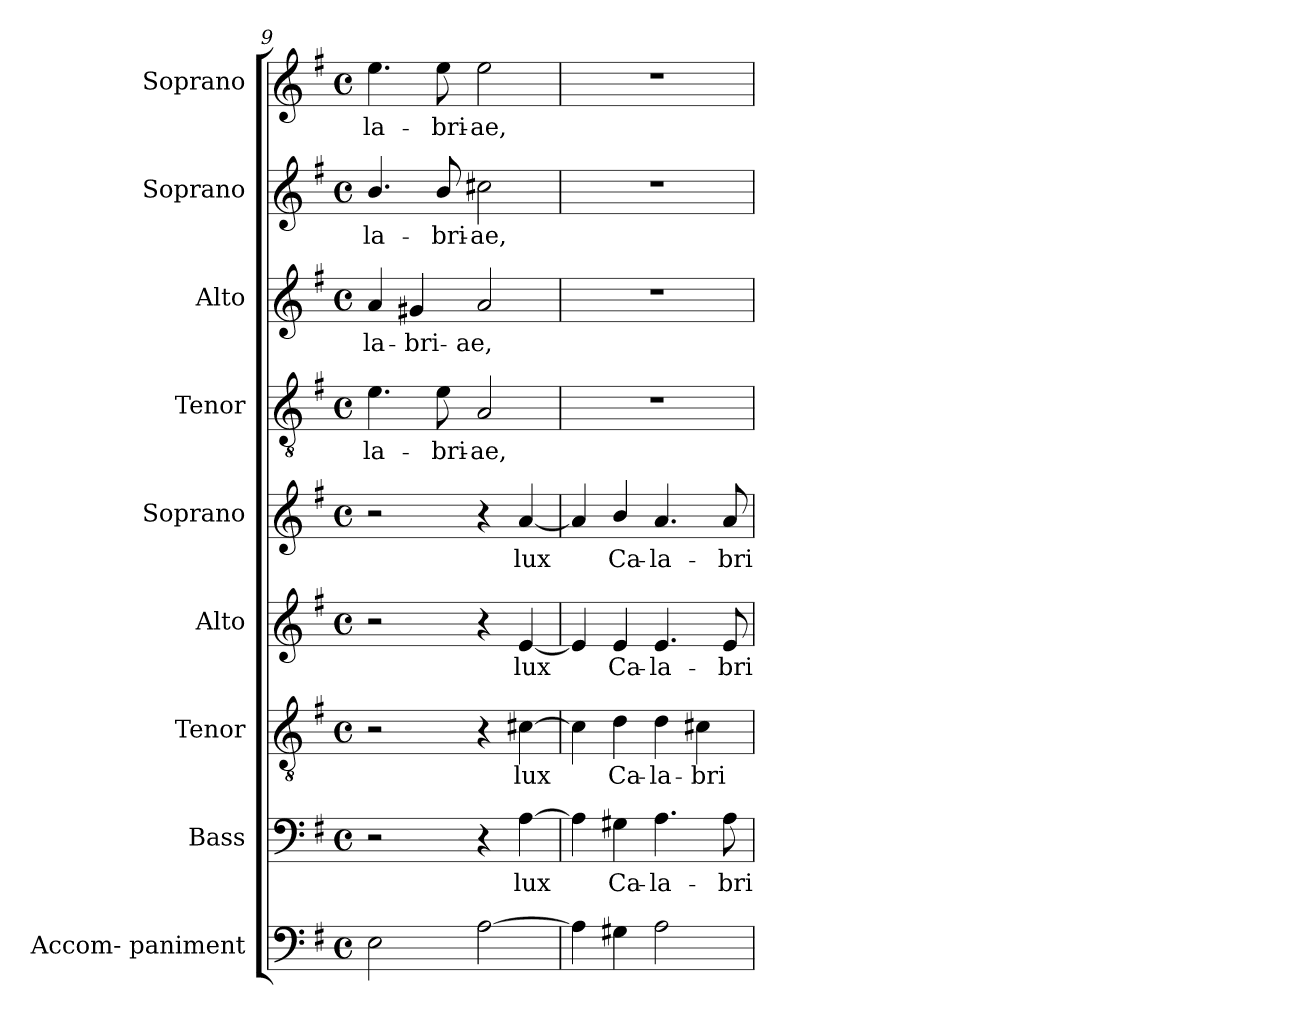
**kern	**kern	**text	**kern	**text	**kern	**text	**kern	**text	**kern	**text	**kern	**text	**kern	**text	**kern	**text
*part9	*part8	*part8	*part7	*part7	*part6	*part6	*part5	*part5	*part4	*part4	*part3	*part3	*part2	*part2	*part1	*part1
*staff9	*staff8	*staff8	*staff7	*staff7	*staff6	*staff6	*staff5	*staff5	*staff4	*staff4	*staff3	*staff3	*staff2	*staff2	*staff1	*staff1
*I"Accom- paniment	*I"Bass	*	*I"Tenor	*	*I"Alto	*	*I"Soprano	*	*I"Tenor	*	*I"Alto	*	*I"Soprano	*	*I"Soprano	*
*I'Acc.	*I'B.	*	*I'T.	*	*I'A.	*	*I'S.	*	*I'T.	*	*I'A.	*	*I'S.	*	*I'S.	*
*clefF4	*clefF4	*	*clefGv2	*	*clefG2	*	*clefG2	*	*clefGv2	*	*clefG2	*	*clefG2	*	*clefG2	*
*	*	*	*ITrd7c12	*	*	*	*	*	*ITrd7c12	*	*	*	*	*	*	*
*k[f#]	*k[f#]	*	*k[f#]	*	*k[f#]	*	*k[f#]	*	*k[f#]	*	*k[f#]	*	*k[f#]	*	*k[f#]	*
*G:	*G:	*	*G:	*	*G:	*	*G:	*	*G:	*	*G:	*	*G:	*	*G:	*
*M4/4	*M4/4	*	*M4/4	*	*M4/4	*	*M4/4	*	*M4/4	*	*M4/4	*	*M4/4	*	*M4/4	*
*met(c)	*met(c)	*	*met(c)	*	*met(c)	*	*met(c)	*	*met(c)	*	*met(c)	*	*met(c)	*	*met(c)	*
=9	=9	=9	=9	=9	=9	=9	=9	=9	=9	=9	=9	=9	=9	=9	=9	=9
!	!	!	!	!	!	!	!	!	!	!LO:LY:b:color=#000000	!	!	!	!	!	!
!	!	!	!	!	!	!	!	!	!	!	!	!LO:LY:b:color=#000000	!	!	!	!
!	!	!	!	!	!	!	!	!	!	!	!	!	!	!LO:LY:b:color=#000000	!	!
!	!	!	!	!	!	!	!	!	!	!	!	!	!	!	!	!LO:LY:b:color=#000000
2Ei\	2r	.	2r	.	2r	.	2r	.	4.Ei\	-la-	4ai/	-la-	4.bi/	-la-	4.eei\	-la-
!	!	!	!	!	!	!	!	!	!	!	!	!LO:LY:b:color=#000000	!	!	!	!
.	.	.	.	.	.	.	.	.	.	.	4g#Xi/	-bri-	.	.	.	.
!	!	!	!	!	!	!	!	!	!	!LO:LY:b:color=#000000	!	!	!	!	!	!
!	!	!	!	!	!	!	!	!	!	!	!	!	!	!LO:LY:b:color=#000000	!	!
!	!	!	!	!	!	!	!	!	!	!	!	!	!	!	!	!LO:LY:b:color=#000000
.	.	.	.	.	.	.	.	.	8Ei\	-bri-	.	.	8bi/	-bri-	8eei\	-bri-
!	!	!	!	!	!	!	!	!	!	!LO:LY:b:color=#000000	!	!	!	!	!	!
!	!	!	!	!	!	!	!	!	!	!	!	!LO:LY:b:color=#000000	!	!	!	!
!	!	!	!	!	!	!	!	!	!	!	!	!	!	!LO:LY:b:color=#000000	!	!
!	!	!	!	!	!	!	!	!	!	!	!	!	!	!	!	!LO:LY:b:color=#000000
[>2Ai\	4r	.	4r	.	4r	.	4r	.	2AAi/	-ae,	2ai/	-ae,	2cc#i\	-ae,	2eei\	-ae,
!	!	!LO:LY:b:color=#000000	!	!	!	!	!	!	!	!	!	!	!	!	!	!
!	!	!	!	!LO:LY:b:color=#000000	!	!	!	!	!	!	!	!	!	!	!	!
!	!	!	!	!	!	!LO:LY:b:color=#000000	!	!	!	!	!	!	!	!	!	!
!	!	!	!	!	!	!	!	!LO:LY:b:color=#000000	!	!	!	!	!	!	!	!
.	[>4Ai\	lux	[>4C#Xi\	lux	[<4ei/	lux	[<4ai/	lux	.	.	.	.	.	.	.	.
=10	=10	=10	=10	=10	=10	=10	=10	=10	=10	=10	=10	=10	=10	=10	=10	=10
4Ai\]	4Ai\]	.	4C#i\]	.	4ei/]	.	4ai/]	.	1r	.	1r	.	1r	.	1r	.
!	!	!LO:LY:b:color=#000000	!	!	!	!	!	!	!	!	!	!	!	!	!	!
!	!	!	!	!LO:LY:b:color=#000000	!	!	!	!	!	!	!	!	!	!	!	!
!	!	!	!	!	!	!LO:LY:b:color=#000000	!	!	!	!	!	!	!	!	!	!
!	!	!	!	!	!	!	!	!LO:LY:b:color=#000000	!	!	!	!	!	!	!	!
4G#Xi\	4G#Xi\	Ca-	4Di\	Ca-	4ei/	Ca-	4bi/	Ca-	.	.	.	.	.	.	.	.
!	!	!LO:LY:b:color=#000000	!	!	!	!	!	!	!	!	!	!	!	!	!	!
!	!	!	!	!LO:LY:b:color=#000000	!	!	!	!	!	!	!	!	!	!	!	!
!	!	!	!	!	!	!LO:LY:b:color=#000000	!	!	!	!	!	!	!	!	!	!
!	!	!	!	!	!	!	!	!LO:LY:b:color=#000000	!	!	!	!	!	!	!	!
2Ai\	4.Ai\	-la-	4Di\	-la-	4.ei/	-la-	4.ai/	-la-	.	.	.	.	.	.	.	.
!	!	!	!	!LO:LY:b:color=#000000	!	!	!	!	!	!	!	!	!	!	!	!
.	.	.	4C#Xi\	-bri-	.	.	.	.	.	.	.	.	.	.	.	.
!	!	!LO:LY:b:color=#000000	!	!	!	!	!	!	!	!	!	!	!	!	!	!
!	!	!	!	!	!	!LO:LY:b:color=#000000	!	!	!	!	!	!	!	!	!	!
!	!	!	!	!	!	!	!	!LO:LY:b:color=#000000	!	!	!	!	!	!	!	!
.	8Ai\	-bri-	.	.	8ei/	-bri-	8ai/	-bri-	.	.	.	.	.	.	.	.
=	=	=	=	=	=	=	=	=	=	=	=	=	=	=	=	=
*-	*-	*-	*-	*-	*-	*-	*-	*-	*-	*-	*-	*-	*-	*-	*-	*-
